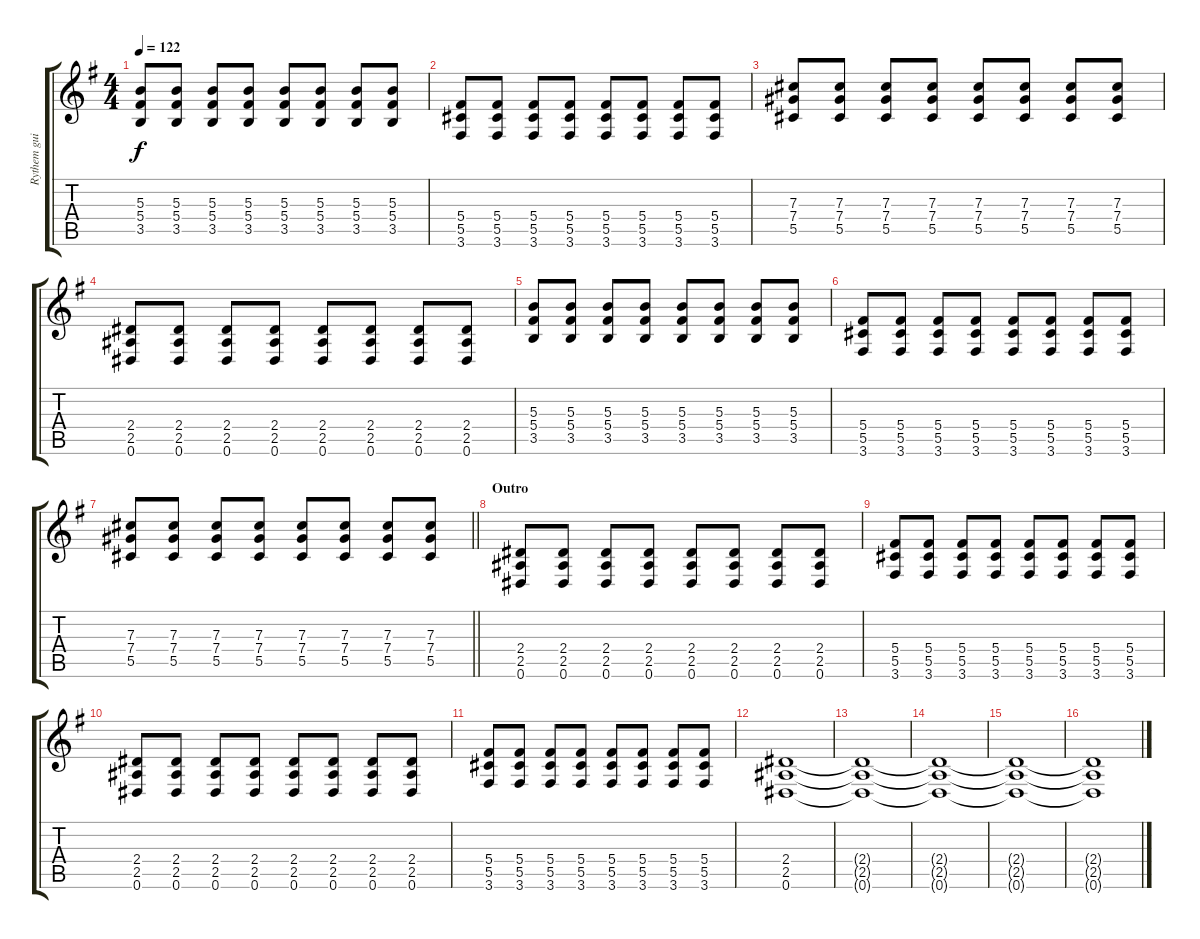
\track ("Rythem guitar left" "Rythem gui") {instrument distortionguitar}
\staff {score tabs}
\tuning (Eb4 Bb3 Gb3 Db3 Ab2 Eb2) {hide}
\ts (4 4)
\tempo 122
\clef g2
\ks eminor
(5.3 5.4 3.5).8{dy f} (5.3 5.4 3.5).8 (5.3 5.4 3.5).8 (5.3 5.4 3.5).8 (5.3 5.4 3.5).8 (5.3 5.4 3.5).8 (5.3 5.4 3.5).8 (5.3 5.4 3.5).8 |
(5.4 5.5 3.6).8 (5.4 5.5 3.6).8 (5.4 5.5 3.6).8 (5.4 5.5 3.6).8 (5.4 5.5 3.6).8 (5.4 5.5 3.6).8 (5.4 5.5 3.6).8 (5.4 5.5 3.6).8 |
(7.3 7.4 5.5).8 (7.3 7.4 5.5).8 (7.3 7.4 5.5).8 (7.3 7.4 5.5).8 (7.3 7.4 5.5).8 (7.3 7.4 5.5).8 (7.3 7.4 5.5).8 (7.3 7.4 5.5).8 |
(2.4 2.5 0.6).8 (2.4 2.5 0.6).8 (2.4 2.5 0.6).8 (2.4 2.5 0.6).8 (2.4 2.5 0.6).8 (2.4 2.5 0.6).8 (2.4 2.5 0.6).8 (2.4 2.5 0.6).8 |
(5.3 5.4 3.5).8 (5.3 5.4 3.5).8 (5.3 5.4 3.5).8 (5.3 5.4 3.5).8 (5.3 5.4 3.5).8 (5.3 5.4 3.5).8 (5.3 5.4 3.5).8 (5.3 5.4 3.5).8 |
(5.4 5.5 3.6).8 (5.4 5.5 3.6).8 (5.4 5.5 3.6).8 (5.4 5.5 3.6).8 (5.4 5.5 3.6).8 (5.4 5.5 3.6).8 (5.4 5.5 3.6).8 (5.4 5.5 3.6).8 |
\barLineRight lightlight
(7.3 7.4 5.5).8 (7.3 7.4 5.5).8 (7.3 7.4 5.5).8 (7.3 7.4 5.5).8 (7.3 7.4 5.5).8 (7.3 7.4 5.5).8 (7.3 7.4 5.5).8 (7.3 7.4 5.5).8 |
\section ("" "Outro")
(2.4 2.5 0.6).8 (2.4 2.5 0.6).8 (2.4 2.5 0.6).8 (2.4 2.5 0.6).8 (2.4 2.5 0.6).8 (2.4 2.5 0.6).8 (2.4 2.5 0.6).8 (2.4 2.5 0.6).8 |
(5.4 5.5 3.6).8 (5.4 5.5 3.6).8 (5.4 5.5 3.6).8 (5.4 5.5 3.6).8 (5.4 5.5 3.6).8 (5.4 5.5 3.6).8 (5.4 5.5 3.6).8 (5.4 5.5 3.6).8 |
(2.4 2.5 0.6).8 (2.4 2.5 0.6).8 (2.4 2.5 0.6).8 (2.4 2.5 0.6).8 (2.4 2.5 0.6).8 (2.4 2.5 0.6).8 (2.4 2.5 0.6).8 (2.4 2.5 0.6).8 |
(5.4 5.5 3.6).8 (5.4 5.5 3.6).8 (5.4 5.5 3.6).8 (5.4 5.5 3.6).8 (5.4 5.5 3.6).8 (5.4 5.5 3.6).8 (5.4 5.5 3.6).8 (5.4 5.5 3.6).8 |
(2.4 2.5 0.6).1 |
(2.4{t} 2.5{t} 0.6{t}).1 |
(2.4{t} 2.5{t} 0.6{t}).1 |
(2.4{t} 2.5{t} 0.6{t}).1 |
(2.4{t} 2.5{t} 0.6{t}).1
